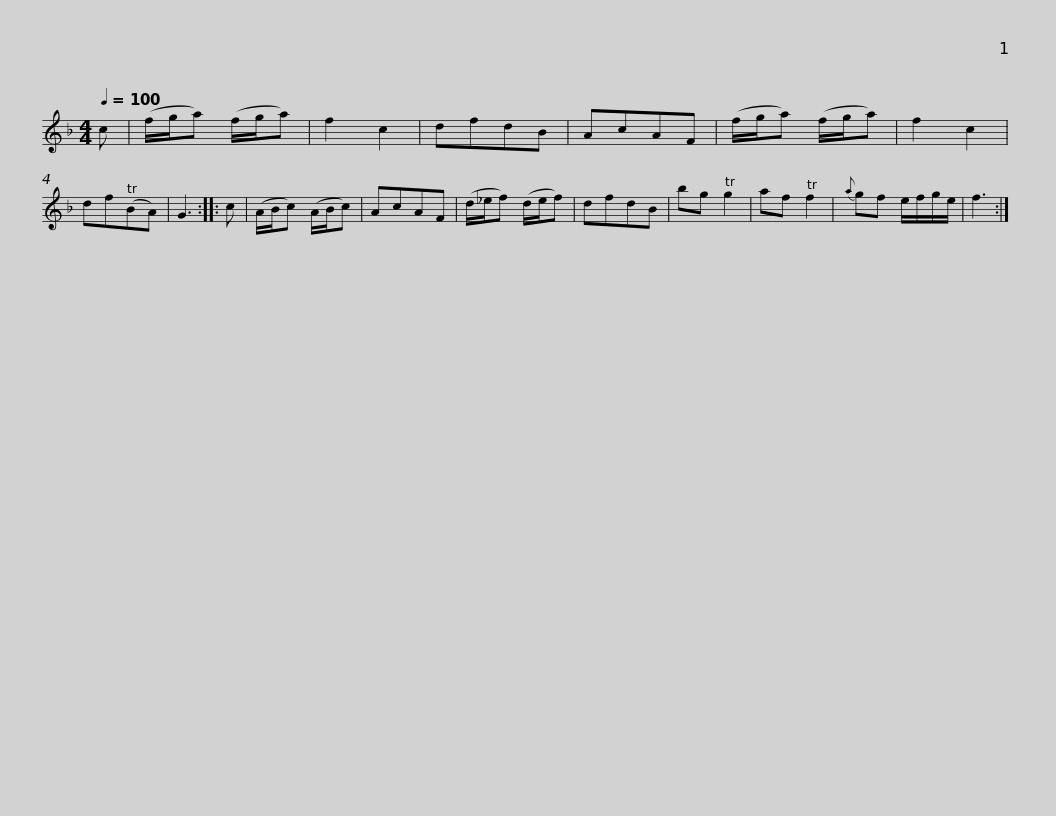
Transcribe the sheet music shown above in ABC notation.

X:1
L:1/8
Q:1/4=100
M:4/4
I:linebreak $
K:F
V:1 treble
V:1
 c | (f/g/a) (f/g/a) | f2 c2 | dfdB | AcAF | %5
 (f/g/a) (f/g/a) | f2 c2 | df(BA) | G3 :: c | %10
 (A/B/c) (A/B/c) |$ AcAF | (d/_e/f) (d/e/f) | dfdB | bg g2 | %15
 af f2 |{a} gf e/f/g/e/ | f3 :| %18
